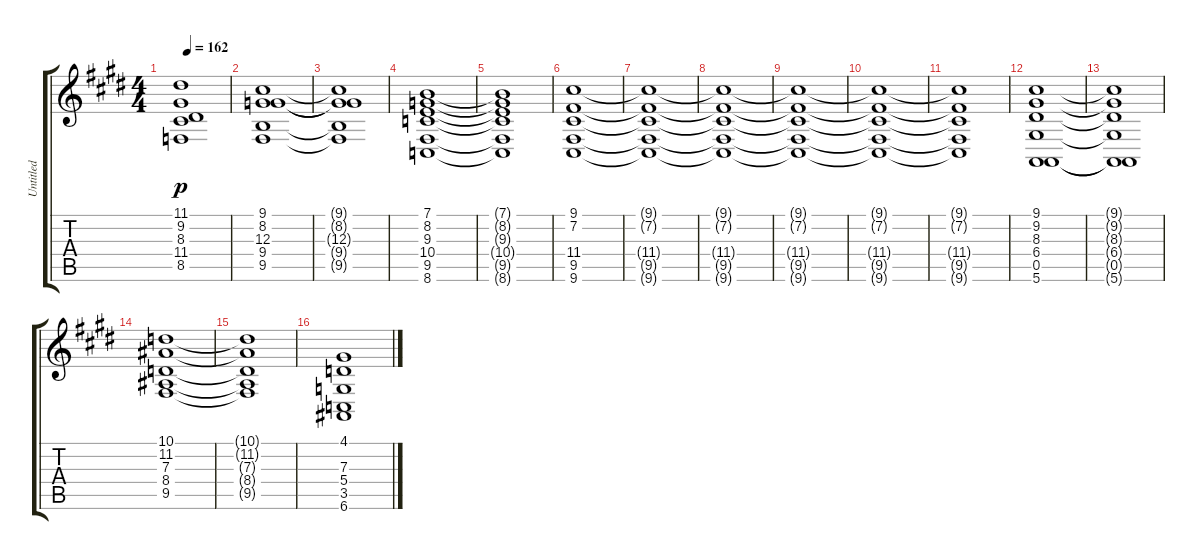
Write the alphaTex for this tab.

\track ("Untitled" "Untitled") {instrument synthstrings1}
\staff {score tabs}
\tuning (E4 B3 G3 D3 A2 E2) {hide}
\ts (4 4)
\tempo 162
\clef g2
\ks e
(11.1{t} 9.2{t} 8.3{t} 11.4{t} 8.5{t}).1{dy p} |
\ks c#minor
(9.1 8.2 12.3 9.4 9.5).1 |
\ks e
(9.1{t} 8.2{t} 12.3{t} 9.4{t} 9.5{t}).1 |
\ks c#minor
(7.1 8.2 9.3 10.4 9.5 8.6).1 |
\ks e
(7.1{t} 8.2{t} 9.3{t} 10.4{t} 9.5{t} 8.6{t}).1 |
\ks c#minor
(9.1 7.2 11.4 9.5 9.6).1 |
\ks e
(9.1{t} 7.2{t} 11.4{t} 9.5{t} 9.6{t}).1 |
\ks c#minor
(9.1{t} 7.2{t} 11.4{t} 9.5{t} 9.6{t}).1 |
\ks e
(9.1{t} 7.2{t} 11.4{t} 9.5{t} 9.6{t}).1 |
\ks c#minor
(9.1{t} 7.2{t} 11.4{t} 9.5{t} 9.6{t}).1 |
(9.1{t} 7.2{t} 11.4{t} 9.5{t} 9.6{t}).1 |
\ks e
(9.1 9.2 8.3 6.4 0.5 5.6).1 |
\ks c#minor
(9.1{t} 9.2{t} 8.3{t} 6.4{t} 0.5{t} 5.6{t}).1 |
(10.1 11.2 7.3 8.4 9.5).1 |
\ks e
(10.1{t} 11.2{t} 7.3{t} 8.4{t} 9.5{t}).1 |
\ks c#minor
(4.1 7.3 5.4 3.5 6.6).1
